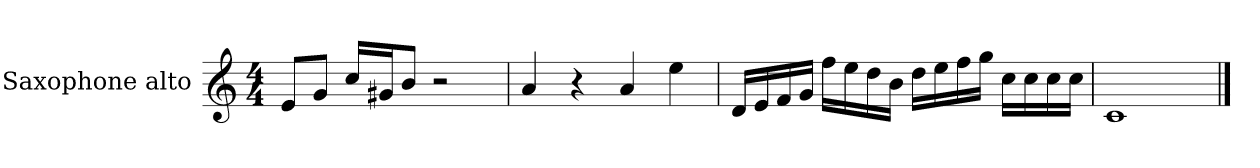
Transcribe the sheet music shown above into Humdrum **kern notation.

**kern
*part1
*staff1
*I"Saxophone alto
*I'Sax. A.
*clefG2
*ITrd5c9
*k[b-e-a-]
*M4/4
=1
8G/L
8B-/J
16e-/LL
16Bn/J
8d/J
2r
=2
4c/
4r
4c/
4g\
=3
16F/LL
16G/
16A-/
16B-/JJ
16a-\LL
16g\
16f\
16d\JJ
16f\LL
16g\
16a-\
16b-\JJ
16e-\LL
16e-\
16e-\
16e-\JJ
=4
1E-
==
*-
